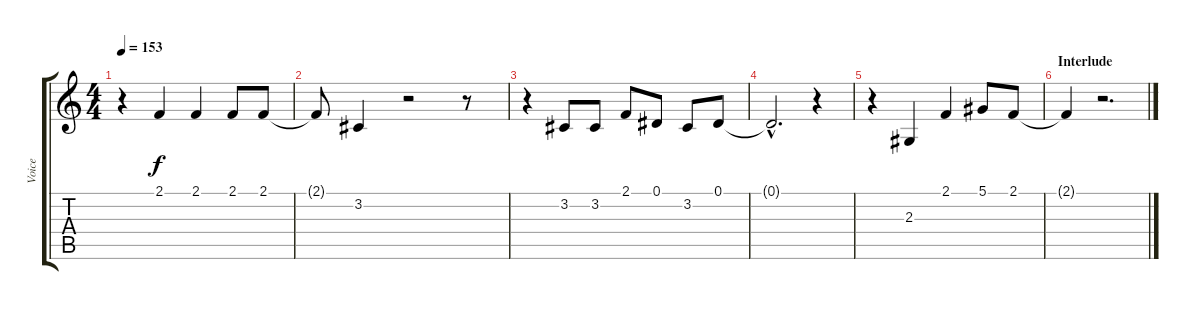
\track ("Voice" "Voice") {instrument lead8bassandlead}
\staff {score tabs}
\tuning (Eb4 Bb3 Gb3 Db3 Ab2 Eb2) {hide}
\ts (4 4)
\tempo 153
\clef g2
\ks c
r.4{dy f} 2.1.4 2.1.4 2.1.8 2.1.8 |
2.1{t}.8 3.2.4 r.2 r.8 |
r.4 3.2.8 3.2.8 2.1.8 0.1.8 3.2.8 0.1.8 |
0.1{hac t}.2{d} r.4 |
r.4 2.3.4 2.1.4 5.1.8 2.1.8 |
\section ("" "Interlude")
2.1{t}.4 r.2{d}
